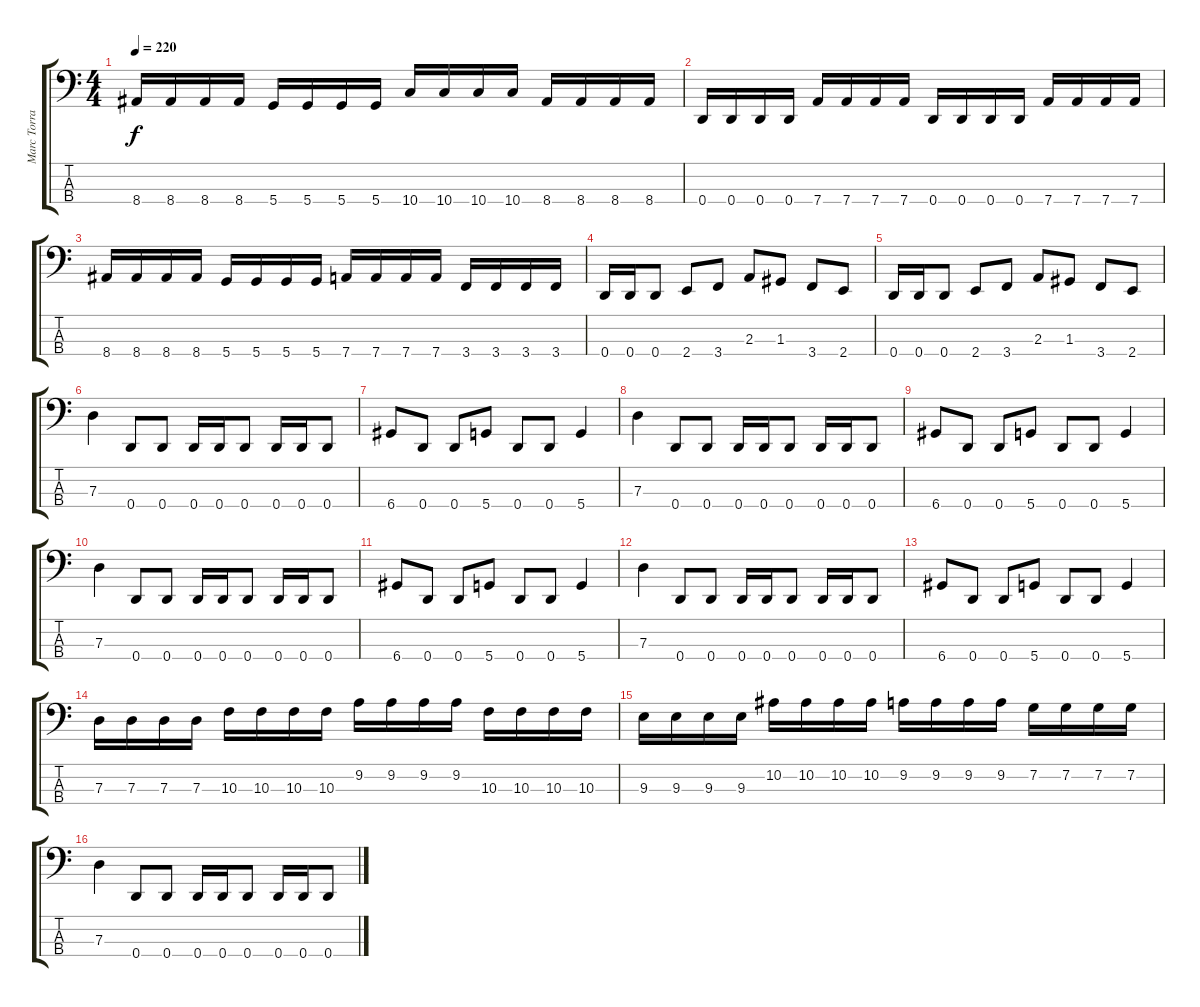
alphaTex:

\track ("Marc Torras" "Marc Torra") {instrument electricbasspick}
\staff {score tabs}
\tuning (F2 C2 G1 D1) {hide}
\ts (4 4)
\tempo 220
\clef f4
\ks c
8.4.16{dy f} 8.4.16 8.4.16 8.4.16 5.4.16 5.4.16 5.4.16 5.4.16 10.4.16 10.4.16 10.4.16 10.4.16 8.4.16 8.4.16 8.4.16 8.4.16 |
0.4.16 0.4.16 0.4.16 0.4.16 7.4.16 7.4.16 7.4.16 7.4.16 0.4.16 0.4.16 0.4.16 0.4.16 7.4.16 7.4.16 7.4.16 7.4.16 |
8.4.16 8.4.16 8.4.16 8.4.16 5.4.16 5.4.16 5.4.16 5.4.16 7.4.16 7.4.16 7.4.16 7.4.16 3.4.16 3.4.16 3.4.16 3.4.16 |
0.4.16 0.4.16 0.4.8 2.4.8 3.4.8 2.3.8 1.3.8 3.4.8 2.4.8 |
0.4.16 0.4.16 0.4.8 2.4.8 3.4.8 2.3.8 1.3.8 3.4.8 2.4.8 |
7.3.4 0.4.8 0.4.8 0.4.16 0.4.16 0.4.8 0.4.16 0.4.16 0.4.8 |
6.4.8 0.4.8 0.4.8 5.4.8 0.4.8 0.4.8 5.4.4 |
7.3.4 0.4.8 0.4.8 0.4.16 0.4.16 0.4.8 0.4.16 0.4.16 0.4.8 |
6.4.8 0.4.8 0.4.8 5.4.8 0.4.8 0.4.8 5.4.4 |
7.3.4 0.4.8 0.4.8 0.4.16 0.4.16 0.4.8 0.4.16 0.4.16 0.4.8 |
6.4.8 0.4.8 0.4.8 5.4.8 0.4.8 0.4.8 5.4.4 |
7.3.4 0.4.8 0.4.8 0.4.16 0.4.16 0.4.8 0.4.16 0.4.16 0.4.8 |
6.4.8 0.4.8 0.4.8 5.4.8 0.4.8 0.4.8 5.4.4 |
7.3.16 7.3.16 7.3.16 7.3.16 10.3.16 10.3.16 10.3.16 10.3.16 9.2.16 9.2.16 9.2.16 9.2.16 10.3.16 10.3.16 10.3.16 10.3.16 |
9.3.16 9.3.16 9.3.16 9.3.16 10.2.16 10.2.16 10.2.16 10.2.16 9.2.16 9.2.16 9.2.16 9.2.16 7.2.16 7.2.16 7.2.16 7.2.16 |
7.3.4 0.4.8 0.4.8 0.4.16 0.4.16 0.4.8 0.4.16 0.4.16 0.4.8
